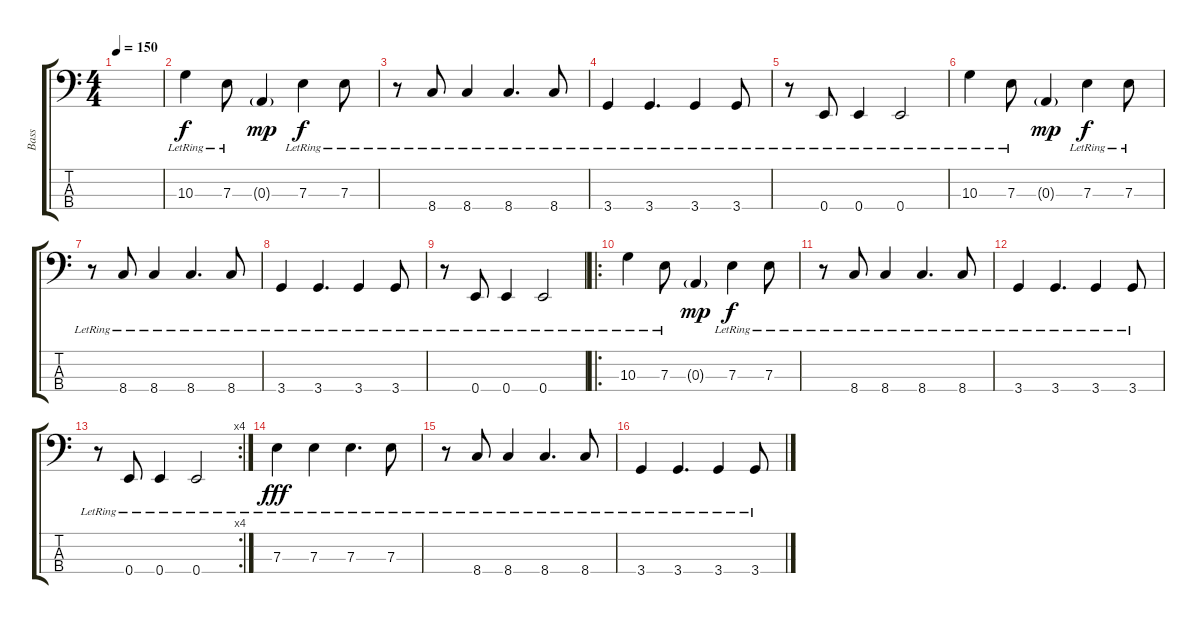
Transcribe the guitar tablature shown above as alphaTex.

\track ("Bass" "Bass") {instrument electricbassfinger}
\staff {score tabs}
\tuning (G2 D2 A1 E1) {hide}
\ts (4 4)
\tempo 150
\clef f4
\ks c
|
10.3{lr}.4{dy f} 7.3{lr}.8 0.3{g}.4{dy mp} 7.3{lr}.4{dy f} 7.3{lr}.8 |
r.8 8.4{lr}.8 8.4{lr}.4 8.4{lr}.4{d} 8.4{lr}.8 |
3.4{lr}.4 3.4{lr}.4{d} 3.4{lr}.4 3.4{lr}.8 |
r.8 0.4{lr}.8 0.4{lr}.4 0.4{lr}.2 |
10.3{lr}.4 7.3{lr}.8 0.3{g}.4{dy mp} 7.3{lr}.4{dy f} 7.3{lr}.8 |
r.8 8.4{lr}.8 8.4{lr}.4 8.4{lr}.4{d} 8.4{lr}.8 |
3.4{lr}.4 3.4{lr}.4{d} 3.4{lr}.4 3.4{lr}.8 |
r.8 0.4{lr}.8 0.4{lr}.4 0.4{lr}.2 |
\ro
10.3{lr}.4 7.3{lr}.8 0.3{g}.4{dy mp} 7.3{lr}.4{dy f} 7.3{lr}.8 |
r.8 8.4{lr}.8 8.4{lr}.4 8.4{lr}.4{d} 8.4{lr}.8 |
3.4{lr}.4 3.4{lr}.4{d} 3.4{lr}.4 3.4{lr}.8 |
\rc 4
r.8 0.4{lr}.8 0.4{lr}.4 0.4{lr}.2 |
7.3{lr}.4{dy fff} 7.3{lr}.4 7.3{lr}.4{d} 7.3{lr}.8 |
r.8 8.4{lr}.8 8.4{lr}.4 8.4{lr}.4{d} 8.4{lr}.8 |
3.4{lr}.4 3.4{lr}.4{d} 3.4{lr}.4 3.4{lr}.8
